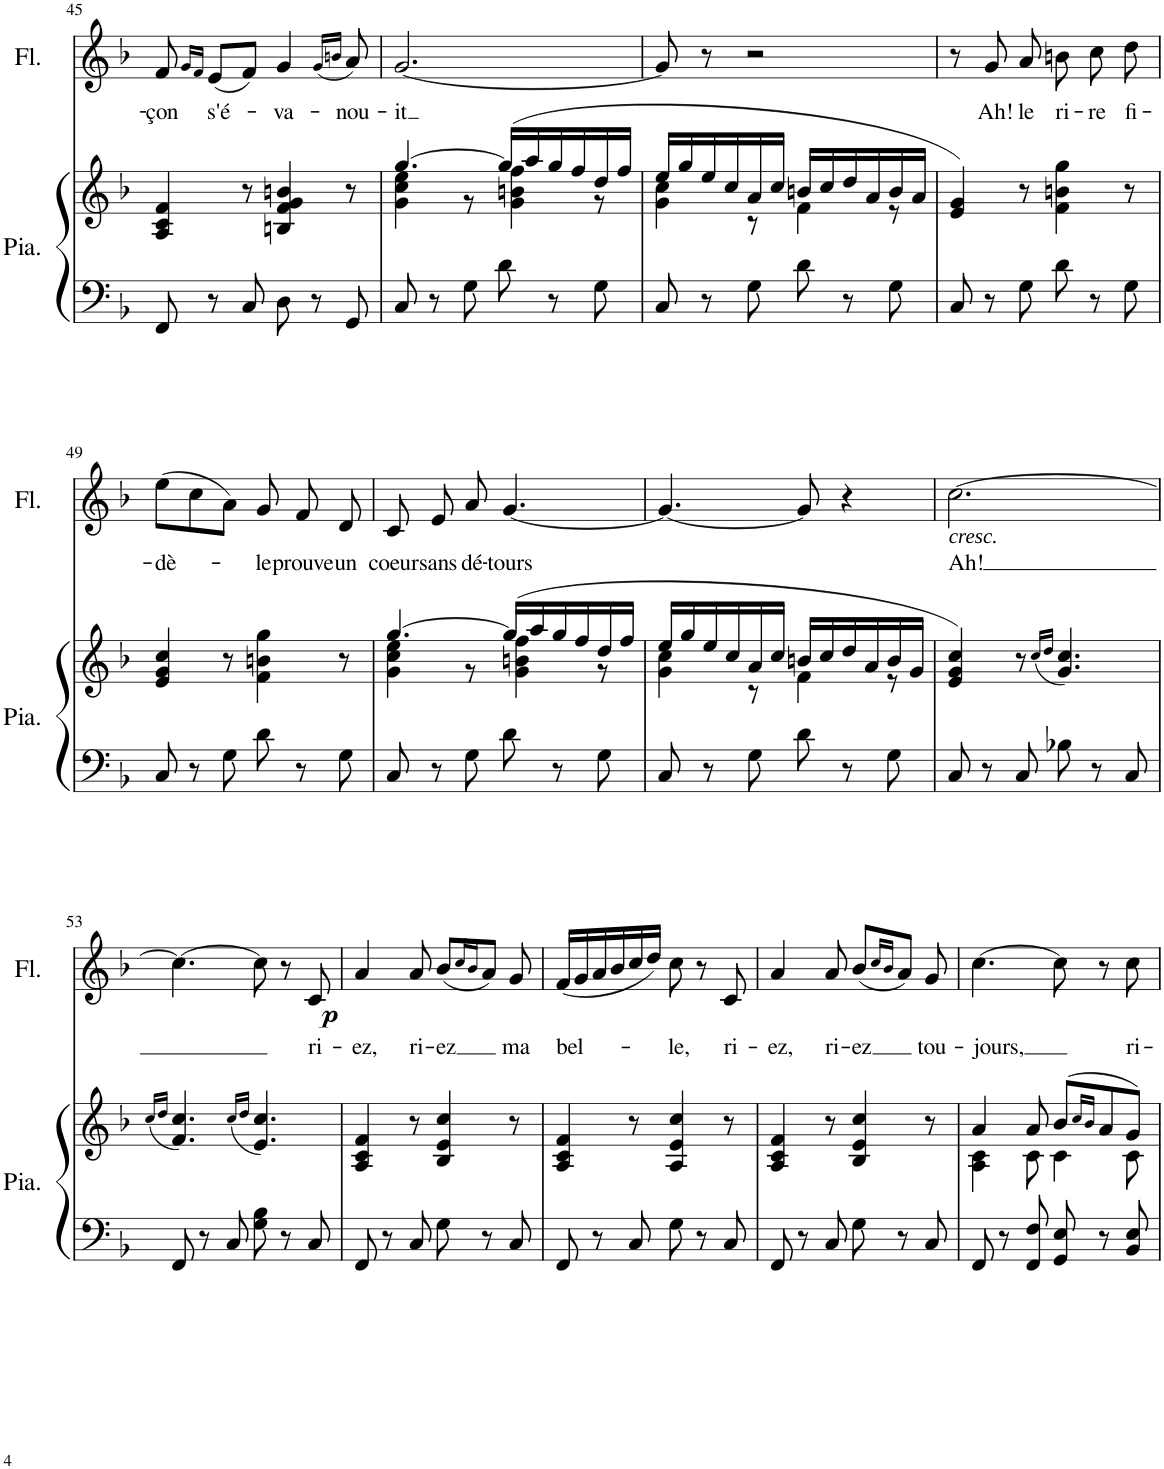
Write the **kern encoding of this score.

**kern	**kern	**kern	**text	**dynam
*part2	*part2	*part1	*part1	*part1
*staff3	*staff2	*staff1	*staff1	*staff1
*I"Piano	*	*I"Flûte	*	*
*I'Pia.	*	*I'Fl.	*	*
!!LO:PB:g=z
*clefF4	*clefG2	*clefG2	*	*
*k[b-]	*k[b-]	*k[b-]	*	*
*M6/8	*M6/8	*M6/8	*	*
=45	=45	=45	=45	=45
!	!	!	!LO:LY:b	!
8FF/	4A/ 4c/ 4f/	8f/	-çon	.
.	.	16qg/LL	.	.
.	.	16qf/JJ	.	.
!	!	!	!LO:LY:b	!
8r	.	(8e/L	s'é-	.
8C/	8r	8f/J)	.	.
!	!	!	!LO:LY:b	!
8D\	4Bn/ 4f/ 4g/ 4bn/	4g/	-va-	.
8r	.	.	.	.
.	.	(16qg/LL	.	.
.	.	16qbn/JJ	.	.
!	!	!	!LO:LY:b	!
8GG/	8r	8a/)	-nou-	.
=46	=46	=46	=46	=46
*	*^	*	*	*
!	!	!	!	!LO:LY:b	!
8C/	[4.gg/	4g\ 4cc\ 4ee\	[2.g/	-it	.
8r	.	.	.	.	.
8G\	.	8r	.	.	.
8d\	(16gg/LL]	4g\ 4bn\ 4ff\	.	.	.
.	16aa/	.	.	.	.
8r	16gg/	.	.	.	.
.	16ff/	.	.	.	.
8G\	16dd/	8r	.	.	.
.	16ff/JJ	.	.	.	.
=47	=47	=47	=47	=47	=47
8C/	16ee/LL	4g\ 4cc\	8g/]	.	.
.	16gg/	.	.	.	.
8r	16ee/	.	8r	.	.
.	16cc/	.	.	.	.
8G\	16a/	8r	2r	.	.
.	16cc/JJ	.	.	.	.
8d\	16bn/LL	4f\	.	.	.
.	16cc/	.	.	.	.
8r	16dd/	.	.	.	.
.	16a/	.	.	.	.
8G\	16b/	8r	.	.	.
.	16a/JJ	.	.	.	.
*	*v	*v	*	*	*
=48	=48	=48	=48	=48
8C/	4e/ 4g/)	8r	.	.
!	!	!	!LO:LY:b	!
8r	.	8g/	Ah!	.
!	!	!	!LO:LY:b	!
8G\	8r	8a/	le	.
!	!	!	!LO:LY:b	!
8d\	4f\ 4bn\ 4gg\	8bn\	ri-	.
!	!	!	!LO:LY:b	!
8r	.	8cc\	-re	.
!	!	!	!LO:LY:b	!
8G\	8r	8dd\	fi-	.
!!LO:LB:g=z
=49	=49	=49	=49	=49
!	!	!	!LO:LY:b	!
8C/	4e/ 4g/ 4cc/	(8ee\L	-dè-	.
8r	.	8cc\	.	.
8G\	8r	8a\J)	.	.
!	!	!	!LO:LY:b	!
8d\	4f\ 4bn\ 4gg\	8g/	-le	.
!	!	!	!LO:LY:b	!
8r	.	8f/	prouve	.
!	!	!	!LO:LY:b	!
8G\	8r	8d/	un	.
=50	=50	=50	=50	=50
*	*^	*	*	*
!	!	!	!	!LO:LY:b	!
8C/	[4.gg/	4g\ 4cc\ 4ee\	8c/	coeur	.
!	!	!	!	!LO:LY:b	!
8r	.	.	8e/	sans	.
!	!	!	!	!LO:LY:b	!
8G\	.	8r	8a/	dé-	.
!	!	!	!	!LO:LY:b	!
8d\	(16gg/LL]	4g\ 4bn\ 4ff\	[4.g/	-tours	.
.	16aa/	.	.	.	.
8r	16gg/	.	.	.	.
.	16ff/	.	.	.	.
8G\	16dd/	8r	.	.	.
.	16ff/JJ	.	.	.	.
=51	=51	=51	=51	=51	=51
8C/	16ee/LL	4g\ 4cc\	4.g/_	.	.
.	16gg/	.	.	.	.
8r	16ee/	.	.	.	.
.	16cc/	.	.	.	.
8G\	16a/	8r	.	.	.
.	16cc/JJ	.	.	.	.
8d\	16bn/LL	4f\	8g/]	.	.
.	16cc/	.	.	.	.
8r	16dd/	.	4r	.	.
.	16a/	.	.	.	.
8G\	16b/	8r	.	.	.
.	16g/JJ	.	.	.	.
*	*v	*v	*	*	*
=52	=52	=52	=52	=52
!	!	!	!LO:LY:b	!LO:DY:b
8C/	4e/ 4g/ 4cc/)	[2.cc\	Ah!	other-dynamics
8r	.	.	.	.
8C/	8r	.	.	.
.	(16qcc/LL	.	.	.
.	16qdd/JJ	.	.	.
8B-X\	4.g/ 4.cc/)	.	.	.
8r	.	.	.	.
8C/	.	.	.	.
!!LO:LB:g=z
=53	=53	=53	=53	=53
.	(16qcc/LL	.	.	.
.	16qdd/JJ	.	.	.
8FF/	4.f/ 4.cc/)	4.cc\_	.	.
8r	.	.	.	.
8C/	.	.	.	.
.	(16qcc/LL	.	.	.
.	16qdd/JJ	.	.	.
8G\ 8B-\	4.e/ 4.cc/)	8cc\]	.	.
8r	.	8r	.	.
!	!	!	!LO:LY:b	!LO:DY:b
8C/	.	8c/	ri-	p
=54	=54	=54	=54	=54
!	!	!	!LO:LY:b	!
8FF/	4A/ 4c/ 4f/	4a/	-ez,	.
8r	.	.	.	.
!	!	!	!LO:LY:b	!
8C/	8r	8a/	ri-	.
!	!	!	!LO:LY:b	!
8G\	4B-/ 4e/ 4cc/	(8b-/L	-ez	.
.	.	16qcc/LL	.	.
.	.	16qb-/JJ	.	.
8r	.	8a/J)	.	.
!	!	!	!LO:LY:b	!
8C/	8r	8g/	ma	.
=55	=55	=55	=55	=55
!	!	!	!LO:LY:b	!
8FF/	4A/ 4c/ 4f/	(16f/LL	bel-	.
.	.	16g/	.	.
8r	.	16a/	.	.
.	.	16b-/	.	.
8C/	8r	16cc/	.	.
.	.	16dd/JJ)	.	.
!	!	!	!LO:LY:b	!
8G\	4A/ 4e/ 4cc/	8cc\	-le,	.
8r	.	8r	.	.
!	!	!	!LO:LY:b	!
8C/	8r	8c/	ri-	.
=56	=56	=56	=56	=56
!	!	!	!LO:LY:b	!
8FF/	4A/ 4c/ 4f/	4a/	-ez,	.
8r	.	.	.	.
!	!	!	!LO:LY:b	!
8C/	8r	8a/	ri-	.
!	!	!	!LO:LY:b	!
8G\	4B-/ 4e/ 4cc/	(8b-/L	-ez	.
.	.	16qcc/LL	.	.
.	.	16qb-/JJ	.	.
8r	.	8a/J)	.	.
!	!	!	!LO:LY:b	!
8C/	8r	8g/	tou-	.
=57	=57	=57	=57	=57
*	*^	*	*	*
!	!	!	!	!LO:LY:b	!
8FF/	4a/	4A\ 4c\	[4.cc\	-jours,	.
8r	.	.	.	.	.
8FF/ 8F/	8a/	8c\	.	.	.
8GG/ 8E/	(8b-/L	4c\	8cc\]	.	.
.	16qcc/LL	.	.	.	.
.	16qb-/JJ	.	.	.	.
8r	8a/	.	8r	.	.
!	!	!	!	!LO:LY:b	!
8BB-/ 8E/	8g/J)	8c\	8cc\	ri-	.
*	*v	*v	*	*	*
=	=	=	=	=
*-	*-	*-	*-	*-
